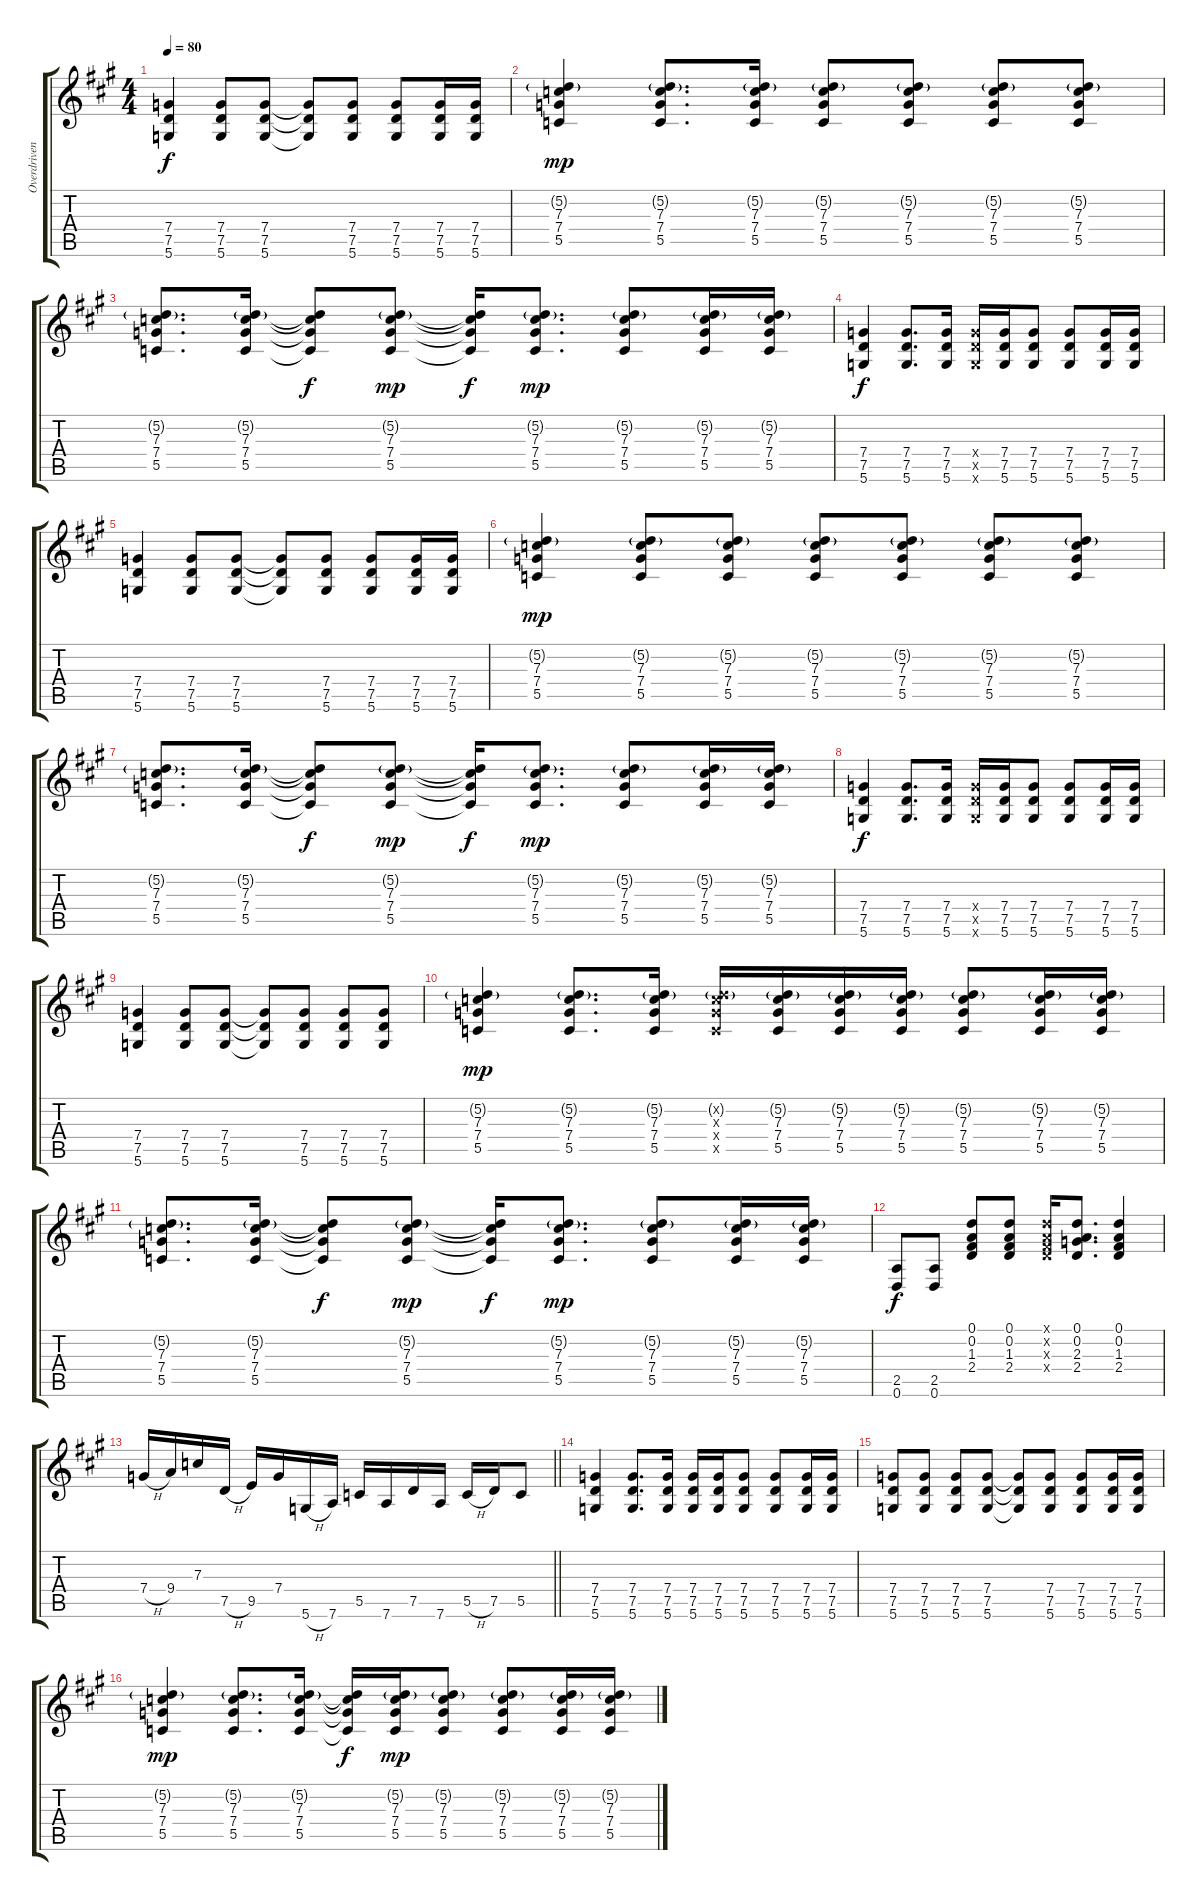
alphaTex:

\track ("Overdriven" "Overdriven") {instrument overdrivenguitar}
\staff {score tabs}
\tuning (D4 A3 F3 C3 G2 D2) {hide}
\ts (4 4)
\tempo 80
\clef g2
\ks a
(7.4 7.5 5.6).4{dy f} (7.4 7.5 5.6).8 (7.4 7.5 5.6).8 (7.4{t} 7.5{t} 5.6{t}).8 (7.4 7.5 5.6).8 (7.4 7.5 5.6).8 (7.4 7.5 5.6).16 (7.4 7.5 5.6).16 |
(5.2{g} 7.3 7.4 5.5).4{dy mp} (5.2{g} 7.3 7.4 5.5).8{d} (5.2{g} 7.3 7.4 5.5).16 (5.2{g} 7.3 7.4 5.5).8 (5.2{g} 7.3 7.4 5.5).8 (5.2{g} 7.3 7.4 5.5).8 (5.2{g} 7.3 7.4 5.5).8 |
(5.2{g} 7.3 7.4 5.5).8{d} (5.2{g} 7.3 7.4 5.5).16 (5.2{t} 7.3{t} 7.4{t} 5.5{t}).8{dy f} (5.2{g} 7.3 7.4 5.5).8{dy mp} (5.2{t} 7.3{t} 7.4{t} 5.5{t}).16{dy f} (5.2{g} 7.3 7.4 5.5).8{d dy mp} (5.2{g} 7.3 7.4 5.5).8 (5.2{g} 7.3 7.4 5.5).16 (5.2{g} 7.3 7.4 5.5).16 |
(7.4 7.5 5.6).4{dy f} (7.4 7.5 5.6).8{d} (7.4 7.5 5.6).16 (7.4{x} 7.5{x} 5.6{x}).16 (7.4 7.5 5.6).16 (7.4 7.5 5.6).8 (7.4 7.5 5.6).8 (7.4 7.5 5.6).16 (7.4 7.5 5.6).16 |
(7.4 7.5 5.6).4 (7.4 7.5 5.6).8 (7.4 7.5 5.6).8 (7.4{t} 7.5{t} 5.6{t}).8 (7.4 7.5 5.6).8 (7.4 7.5 5.6).8 (7.4 7.5 5.6).16 (7.4 7.5 5.6).16 |
(5.2{g} 7.3 7.4 5.5).4{dy mp} (5.2{g} 7.3 7.4 5.5).8 (5.2{g} 7.3 7.4 5.5).8 (5.2{g} 7.3 7.4 5.5).8 (5.2{g} 7.3 7.4 5.5).8 (5.2{g} 7.3 7.4 5.5).8 (5.2{g} 7.3 7.4 5.5).8 |
(5.2{g} 7.3 7.4 5.5).8{d} (5.2{g} 7.3 7.4 5.5).16 (5.2{t} 7.3{t} 7.4{t} 5.5{t}).8{dy f} (5.2{g} 7.3 7.4 5.5).8{dy mp} (5.2{t} 7.3{t} 7.4{t} 5.5{t}).16{dy f} (5.2{g} 7.3 7.4 5.5).8{d dy mp} (5.2{g} 7.3 7.4 5.5).8 (5.2{g} 7.3 7.4 5.5).16 (5.2{g} 7.3 7.4 5.5).16 |
(7.4 7.5 5.6).4{dy f} (7.4 7.5 5.6).8{d} (7.4 7.5 5.6).16 (7.4{x} 7.5{x} 5.6{x}).16 (7.4 7.5 5.6).16 (7.4 7.5 5.6).8 (7.4 7.5 5.6).8 (7.4 7.5 5.6).16 (7.4 7.5 5.6).16 |
(7.4 7.5 5.6).4 (7.4 7.5 5.6).8 (7.4 7.5 5.6).8 (7.4{t} 7.5{t} 5.6{t}).8 (7.4 7.5 5.6).8 (7.4 7.5 5.6).8 (7.4 7.5 5.6).8 |
(5.2{g} 7.3 7.4 5.5).4{dy mp} (5.2{g} 7.3 7.4 5.5).8{d} (5.2{g} 7.3 7.4 5.5).16 (5.2{g x} 7.3{x} 7.4{x} 5.5{x}).16 (5.2{g} 7.3 7.4 5.5).16 (5.2{g} 7.3 7.4 5.5).16 (5.2{g} 7.3 7.4 5.5).16 (5.2{g} 7.3 7.4 5.5).8 (5.2{g} 7.3 7.4 5.5).16 (5.2{g} 7.3 7.4 5.5).16 |
(5.2{g} 7.3 7.4 5.5).8{d} (5.2{g} 7.3 7.4 5.5).16 (5.2{t} 7.3{t} 7.4{t} 5.5{t}).8{dy f} (5.2{g} 7.3 7.4 5.5).8{dy mp} (5.2{t} 7.3{t} 7.4{t} 5.5{t}).16{dy f} (5.2{g} 7.3 7.4 5.5).8{d dy mp} (5.2{g} 7.3 7.4 5.5).8 (5.2{g} 7.3 7.4 5.5).16 (5.2{g} 7.3 7.4 5.5).16 |
(2.5 0.6).8{dy f} (2.5 0.6).8 (0.1 0.2 1.3 2.4).8 (0.1 0.2 1.3 2.4).8 (0.1{x} 0.2{x} 1.3{x} 2.4{x}).16 (0.1 0.2 2.3 2.4).8{d} (0.1 0.2 1.3 2.4).4 |
\barLineRight lightlight
7.4{h}.16 9.4.16 7.3.16 7.5{h}.16 9.5.16 7.4.16 5.6{h}.16 7.6.16 5.5.16 7.6.16 7.5.16 7.6.16 5.5{h}.16 7.5.16 5.5.8 |
\section ("" " ")
(7.4 7.5 5.6).4 (7.4 7.5 5.6).8{d} (7.4 7.5 5.6).16 (7.4 7.5 5.6).16 (7.4 7.5 5.6).16 (7.4 7.5 5.6).8 (7.4 7.5 5.6).8 (7.4 7.5 5.6).16 (7.4 7.5 5.6).16 |
(7.4 7.5 5.6).8 (7.4 7.5 5.6).8 (7.4 7.5 5.6).8 (7.4 7.5 5.6).8 (7.4{t} 7.5{t} 5.6{t}).8 (7.4 7.5 5.6).8 (7.4 7.5 5.6).8 (7.4 7.5 5.6).16 (7.4 7.5 5.6).16 |
(5.2{g} 7.3 7.4 5.5).4{dy mp} (5.2{g} 7.3 7.4 5.5).8{d} (5.2{g} 7.3 7.4 5.5).16 (5.2{t} 7.3{t} 7.4{t} 5.5{t}).16{dy f} (5.2{g} 7.3 7.4 5.5).16{dy mp} (5.2{g} 7.3 7.4 5.5).8 (5.2{g} 7.3 7.4 5.5).8 (5.2{g} 7.3 7.4 5.5).16 (5.2{g} 7.3 7.4 5.5).16
